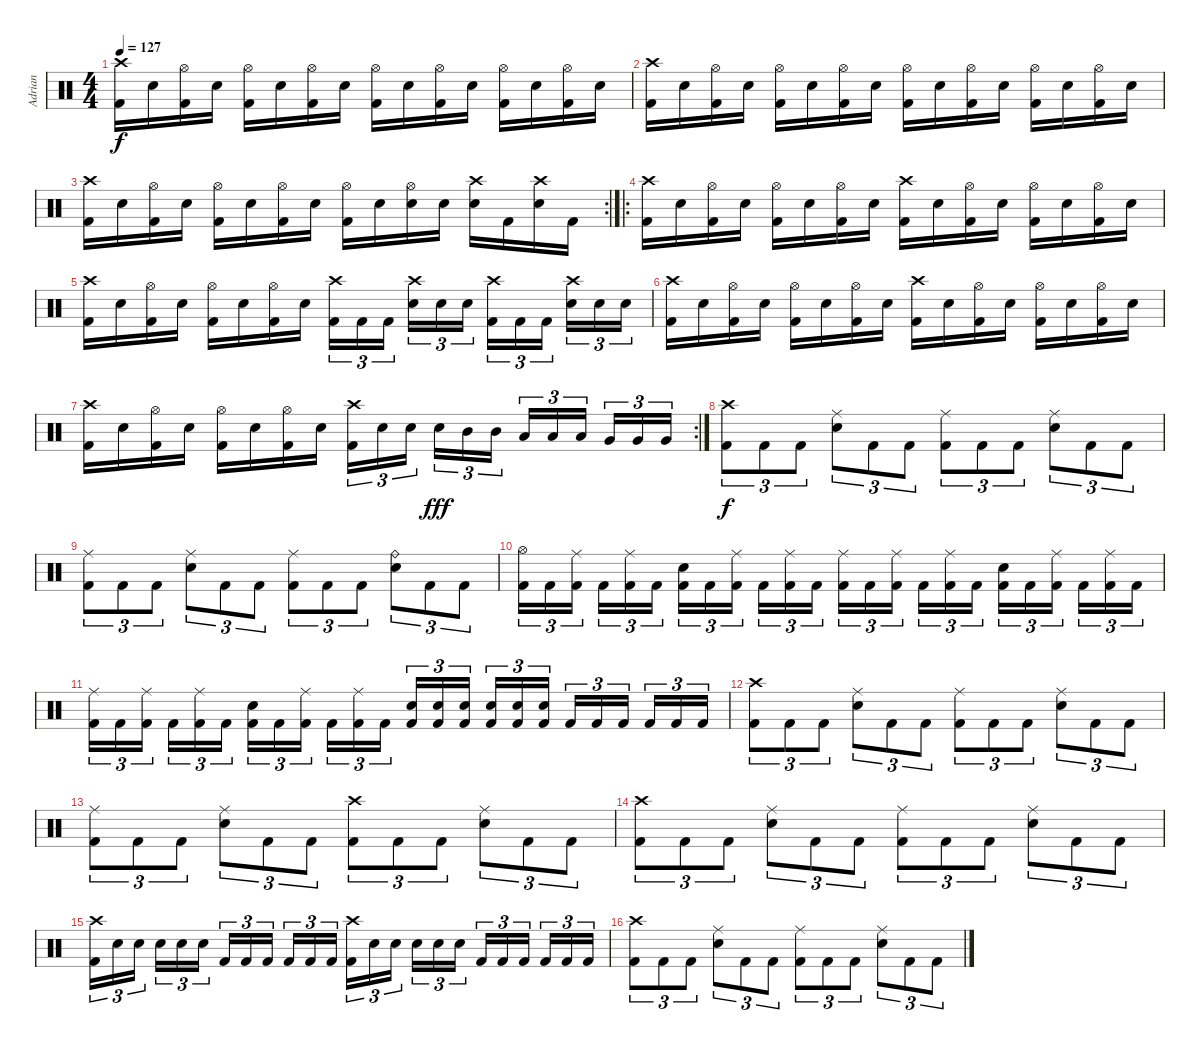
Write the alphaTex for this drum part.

\track ("Adrian" "Adrian") {instrument percussion}
\staff {score}
\articulation defaults
\ts (4 4)
\tempo 127
\clef neutral
\ks c
("Crash high (hit)" "Kick (hit) 2").16{dy f} "Electric Snare (hit)".16 ("Hi-Hat (open)" "Kick (hit) 2").16 "Electric Snare (hit)".16 ("Hi-Hat (open)" "Kick (hit) 2").16 "Electric Snare (hit)".16 ("Hi-Hat (open)" "Kick (hit) 2").16 "Electric Snare (hit)".16 ("Hi-Hat (open)" "Kick (hit) 2").16 "Electric Snare (hit)".16 ("Hi-Hat (open)" "Kick (hit) 2").16 "Electric Snare (hit)".16 ("Hi-Hat (open)" "Kick (hit) 2").16 "Electric Snare (hit)".16 ("Hi-Hat (open)" "Kick (hit) 2").16 "Electric Snare (hit)".16 |
("Crash high (hit)" "Kick (hit) 2").16 "Electric Snare (hit)".16 ("Hi-Hat (open)" "Kick (hit) 2").16 "Electric Snare (hit)".16 ("Hi-Hat (open)" "Kick (hit) 2").16 "Electric Snare (hit)".16 ("Hi-Hat (open)" "Kick (hit) 2").16 "Electric Snare (hit)".16 ("Hi-Hat (open)" "Kick (hit) 2").16 "Electric Snare (hit)".16 ("Hi-Hat (open)" "Kick (hit) 2").16 "Electric Snare (hit)".16 ("Hi-Hat (open)" "Kick (hit) 2").16 "Electric Snare (hit)".16 ("Hi-Hat (open)" "Kick (hit) 2").16 "Electric Snare (hit)".16 |
\rc 2
("Crash high (hit)" "Kick (hit) 2").16 "Electric Snare (hit)".16 ("Hi-Hat (open)" "Kick (hit) 2").16 "Electric Snare (hit)".16 ("Hi-Hat (open)" "Kick (hit) 2").16 "Electric Snare (hit)".16 ("Hi-Hat (open)" "Kick (hit) 2").16 "Electric Snare (hit)".16 ("Hi-Hat (open)" "Kick (hit) 2").16 "Electric Snare (hit)".16 ("Hi-Hat (open)" "Electric Snare (hit)").16 "Electric Snare (hit)".16 ("Crash high (hit)" "Electric Snare (hit)").16 "Kick (hit) 2".16 ("Crash high (hit)" "Electric Snare (hit)").16 "Kick (hit) 2".16 |
\ro
("Crash high (hit)" "Kick (hit) 2").16 "Electric Snare (hit)".16 ("Hi-Hat (open)" "Kick (hit) 2").16 "Electric Snare (hit)".16 ("Hi-Hat (open)" "Kick (hit) 2").16 "Electric Snare (hit)".16 ("Hi-Hat (open)" "Kick (hit) 2").16 "Electric Snare (hit)".16 ("Crash high (hit)" "Kick (hit) 2").16 "Electric Snare (hit)".16 ("Hi-Hat (open)" "Kick (hit) 2").16 "Electric Snare (hit)".16 ("Hi-Hat (open)" "Kick (hit) 2").16 "Electric Snare (hit)".16 ("Hi-Hat (open)" "Kick (hit) 2").16 "Electric Snare (hit)".16 |
("Crash high (hit)" "Kick (hit) 2").16 "Electric Snare (hit)".16 ("Hi-Hat (open)" "Kick (hit) 2").16 "Electric Snare (hit)".16 ("Hi-Hat (open)" "Kick (hit) 2").16 "Electric Snare (hit)".16 ("Hi-Hat (open)" "Kick (hit) 2").16 "Electric Snare (hit)".16 ("Crash high (hit)" "Kick (hit) 2").16{tu (3 2)} "Kick (hit) 2".16{tu (3 2)} "Kick (hit) 2".16{tu (3 2)} ("Crash high (hit)" "Electric Snare (hit)").16{tu (3 2)} "Electric Snare (hit)".16{tu (3 2)} "Electric Snare (hit)".16{tu (3 2)} ("Crash high (hit)" "Kick (hit) 2").16{tu (3 2)} "Kick (hit) 2".16{tu (3 2)} "Kick (hit) 2".16{tu (3 2)} ("Crash high (hit)" "Electric Snare (hit)").16{tu (3 2)} "Electric Snare (hit)".16{tu (3 2)} "Electric Snare (hit)".16{tu (3 2)} |
("Crash high (hit)" "Kick (hit) 2").16 "Electric Snare (hit)".16 ("Hi-Hat (open)" "Kick (hit) 2").16 "Electric Snare (hit)".16 ("Hi-Hat (open)" "Kick (hit) 2").16 "Electric Snare (hit)".16 ("Hi-Hat (open)" "Kick (hit) 2").16 "Electric Snare (hit)".16 ("Crash high (hit)" "Kick (hit) 2").16 "Electric Snare (hit)".16 ("Hi-Hat (open)" "Kick (hit) 2").16 "Electric Snare (hit)".16 ("Hi-Hat (open)" "Kick (hit) 2").16 "Electric Snare (hit)".16 ("Hi-Hat (open)" "Kick (hit) 2").16 "Electric Snare (hit)".16 |
\rc 2
("Crash high (hit)" "Kick (hit) 2").16 "Electric Snare (hit)".16 ("Hi-Hat (open)" "Kick (hit) 2").16 "Electric Snare (hit)".16 ("Hi-Hat (open)" "Kick (hit) 2").16 "Electric Snare (hit)".16 ("Hi-Hat (open)" "Kick (hit) 2").16 "Electric Snare (hit)".16 ("Crash high (hit)" "Kick (hit) 2").16{tu (3 2)} "Electric Snare (hit)".16{tu (3 2)} "Electric Snare (hit)".16{tu (3 2)} "Electric Snare (hit)".16{tu (3 2) dy fff} "Mid Tom (hit)".16{tu (3 2)} "Mid Tom (hit)".16{tu (3 2)} "Low Tom (hit)".16{tu (3 2)} "Low Tom (hit)".16{tu (3 2)} "Low Tom (hit)".16{tu (3 2)} "Very Low Tom (hit)".16{tu (3 2)} "Very Low Tom (hit)".16{tu (3 2)} "Very Low Tom (hit)".16{tu (3 2)} |
("Crash high (hit)" "Kick (hit) 2").8{tu (3 2) dy f} "Kick (hit) 2".8{tu (3 2)} "Kick (hit) 2".8{tu (3 2)} ("Ride (middle)" "Electric Snare (hit)").8{tu (3 2)} "Kick (hit) 2".8{tu (3 2)} "Kick (hit) 2".8{tu (3 2)} ("Ride (middle)" "Kick (hit) 2").8{tu (3 2)} "Kick (hit) 2".8{tu (3 2)} "Kick (hit) 2".8{tu (3 2)} ("Ride (middle)" "Electric Snare (hit)").8{tu (3 2)} "Kick (hit) 2".8{tu (3 2)} "Kick (hit) 2".8{tu (3 2)} |
("Ride (middle)" "Kick (hit) 2").8{tu (3 2)} "Kick (hit) 2".8{tu (3 2)} "Kick (hit) 2".8{tu (3 2)} ("Ride (middle)" "Electric Snare (hit)").8{tu (3 2)} "Kick (hit) 2".8{tu (3 2)} "Kick (hit) 2".8{tu (3 2)} ("Ride (middle)" "Kick (hit) 2").8{tu (3 2)} "Kick (hit) 2".8{tu (3 2)} "Kick (hit) 2".8{tu (3 2)} ("Ride (bell)" "Electric Snare (hit)").8{tu (3 2)} "Kick (hit) 2".8{tu (3 2)} "Kick (hit) 2".8{tu (3 2)} |
("Hi-Hat (open)" "Kick (hit) 2").16{tu (3 2)} "Kick (hit) 2".16{tu (3 2)} ("Ride (middle)" "Kick (hit) 2").16{tu (3 2)} "Kick (hit) 2".16{tu (3 2)} ("Ride (middle)" "Kick (hit) 2").16{tu (3 2)} "Kick (hit) 2".16{tu (3 2)} ("Electric Snare (hit)" "Kick (hit) 2").16{tu (3 2)} "Kick (hit) 2".16{tu (3 2)} ("Ride (middle)" "Kick (hit) 2").16{tu (3 2)} "Kick (hit) 2".16{tu (3 2)} ("Ride (middle)" "Kick (hit) 2").16{tu (3 2)} "Kick (hit) 2".16{tu (3 2)} ("Ride (middle)" "Kick (hit) 2").16{tu (3 2)} "Kick (hit) 2".16{tu (3 2)} ("Ride (middle)" "Kick (hit) 2").16{tu (3 2)} "Kick (hit) 2".16{tu (3 2)} ("Ride (middle)" "Kick (hit) 2").16{tu (3 2)} "Kick (hit) 2".16{tu (3 2)} ("Electric Snare (hit)" "Kick (hit) 2").16{tu (3 2)} "Kick (hit) 2".16{tu (3 2)} ("Ride (middle)" "Kick (hit) 2").16{tu (3 2)} "Kick (hit) 2".16{tu (3 2)} ("Ride (middle)" "Kick (hit) 2").16{tu (3 2)} "Kick (hit) 2".16{tu (3 2)} |
("Ride (middle)" "Kick (hit) 2").16{tu (3 2)} "Kick (hit) 2".16{tu (3 2)} ("Ride (middle)" "Kick (hit) 2").16{tu (3 2)} "Kick (hit) 2".16{tu (3 2)} ("Ride (middle)" "Kick (hit) 2").16{tu (3 2)} "Kick (hit) 2".16{tu (3 2)} ("Electric Snare (hit)" "Kick (hit) 2").16{tu (3 2)} "Kick (hit) 2".16{tu (3 2)} ("Ride (middle)" "Kick (hit) 2").16{tu (3 2)} "Kick (hit) 2".16{tu (3 2)} ("Ride (middle)" "Kick (hit) 2").16{tu (3 2)} "Kick (hit) 2".16{tu (3 2)} ("Electric Snare (hit)" "Kick (hit) 2").16{tu (3 2)} ("Electric Snare (hit)" "Kick (hit) 2").16{tu (3 2)} ("Electric Snare (hit)" "Kick (hit) 2").16{tu (3 2)} ("Electric Snare (hit)" "Kick (hit) 2").16{tu (3 2)} ("Electric Snare (hit)" "Kick (hit) 2").16{tu (3 2)} ("Electric Snare (hit)" "Kick (hit) 2").16{tu (3 2)} "Kick (hit) 2".16{tu (3 2)} "Kick (hit) 2".16{tu (3 2)} "Kick (hit) 2".16{tu (3 2)} "Kick (hit) 2".16{tu (3 2)} "Kick (hit) 2".16{tu (3 2)} "Kick (hit) 2".16{tu (3 2)} |
("Crash high (hit)" "Kick (hit) 2").8{tu (3 2)} "Kick (hit) 2".8{tu (3 2)} "Kick (hit) 2".8{tu (3 2)} ("Ride (middle)" "Electric Snare (hit)").8{tu (3 2)} "Kick (hit) 2".8{tu (3 2)} "Kick (hit) 2".8{tu (3 2)} ("Ride (middle)" "Kick (hit) 2").8{tu (3 2)} "Kick (hit) 2".8{tu (3 2)} "Kick (hit) 2".8{tu (3 2)} ("Ride (middle)" "Electric Snare (hit)").8{tu (3 2)} "Kick (hit) 2".8{tu (3 2)} "Kick (hit) 2".8{tu (3 2)} |
("Ride (middle)" "Kick (hit) 2").8{tu (3 2)} "Kick (hit) 2".8{tu (3 2)} "Kick (hit) 2".8{tu (3 2)} ("Ride (middle)" "Electric Snare (hit)").8{tu (3 2)} "Kick (hit) 2".8{tu (3 2)} "Kick (hit) 2".8{tu (3 2)} ("Crash high (hit)" "Kick (hit) 2").8{tu (3 2)} "Kick (hit) 2".8{tu (3 2)} "Kick (hit) 2".8{tu (3 2)} ("Ride (middle)" "Electric Snare (hit)").8{tu (3 2)} "Kick (hit) 2".8{tu (3 2)} "Kick (hit) 2".8{tu (3 2)} |
("Crash high (hit)" "Kick (hit) 2").8{tu (3 2)} "Kick (hit) 2".8{tu (3 2)} "Kick (hit) 2".8{tu (3 2)} ("Ride (middle)" "Electric Snare (hit)").8{tu (3 2)} "Kick (hit) 2".8{tu (3 2)} "Kick (hit) 2".8{tu (3 2)} ("Ride (middle)" "Kick (hit) 2").8{tu (3 2)} "Kick (hit) 2".8{tu (3 2)} "Kick (hit) 2".8{tu (3 2)} ("Ride (middle)" "Electric Snare (hit)").8{tu (3 2)} "Kick (hit) 2".8{tu (3 2)} "Kick (hit) 2".8{tu (3 2)} |
("Crash high (hit)" "Kick (hit) 2").16{tu (3 2)} "Electric Snare (hit)".16{tu (3 2)} "Electric Snare (hit)".16{tu (3 2)} "Electric Snare (hit)".16{tu (3 2)} "Electric Snare (hit)".16{tu (3 2)} "Electric Snare (hit)".16{tu (3 2)} "Kick (hit) 2".16{tu (3 2)} "Kick (hit) 2".16{tu (3 2)} "Kick (hit) 2".16{tu (3 2)} "Kick (hit) 2".16{tu (3 2)} "Kick (hit) 2".16{tu (3 2)} "Kick (hit) 2".16{tu (3 2)} ("Crash high (hit)" "Kick (hit) 2").16{tu (3 2)} "Electric Snare (hit)".16{tu (3 2)} "Electric Snare (hit)".16{tu (3 2)} "Electric Snare (hit)".16{tu (3 2)} "Electric Snare (hit)".16{tu (3 2)} "Electric Snare (hit)".16{tu (3 2)} "Kick (hit) 2".16{tu (3 2)} "Kick (hit) 2".16{tu (3 2)} "Kick (hit) 2".16{tu (3 2)} "Kick (hit) 2".16{tu (3 2)} "Kick (hit) 2".16{tu (3 2)} "Kick (hit) 2".16{tu (3 2)} |
("Crash high (hit)" "Kick (hit) 2").8{tu (3 2)} "Kick (hit) 2".8{tu (3 2)} "Kick (hit) 2".8{tu (3 2)} ("Ride (middle)" "Electric Snare (hit)").8{tu (3 2)} "Kick (hit) 2".8{tu (3 2)} "Kick (hit) 2".8{tu (3 2)} ("Ride (middle)" "Kick (hit) 2").8{tu (3 2)} "Kick (hit) 2".8{tu (3 2)} "Kick (hit) 2".8{tu (3 2)} ("Ride (middle)" "Electric Snare (hit)").8{tu (3 2)} "Kick (hit) 2".8{tu (3 2)} "Kick (hit) 2".8{tu (3 2)}
